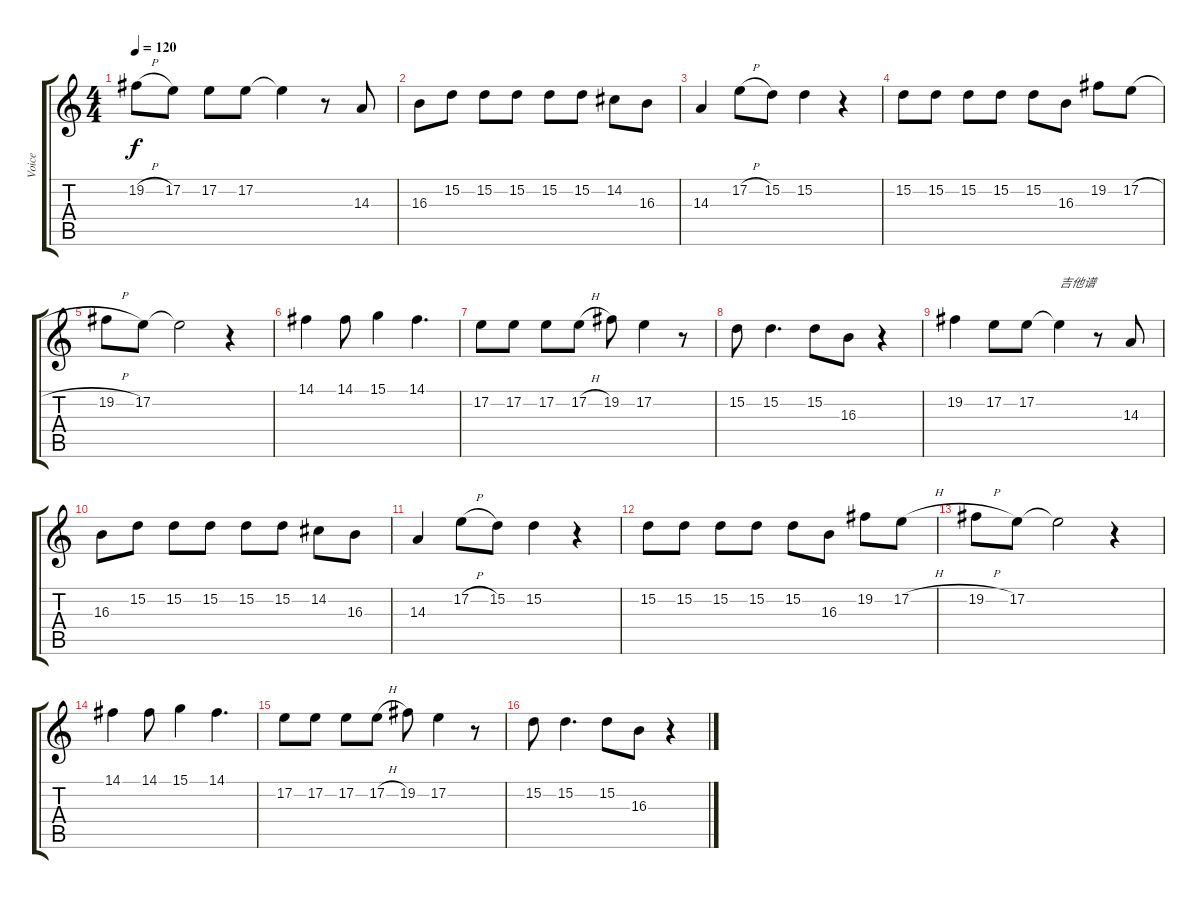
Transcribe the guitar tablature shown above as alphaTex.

\track ("Voice" "Voice") {instrument synthvoice}
\staff {score tabs}
\tuning (E4 B3 G3 D3 A2 E2) {hide}
\ts (4 4)
\tempo 120
\clef g2
\ks c
19.2{h}.8{dy f} 17.2.8 17.2.8 17.2.8 17.2{t}.4 r.8 14.3.8 |
16.3.8 15.2.8 15.2.8 15.2.8 15.2.8 15.2.8 14.2.8 16.3.8 |
14.3.4 17.2{h}.8 15.2.8 15.2.4 r.4 |
15.2.8 15.2.8 15.2.8 15.2.8 15.2.8 16.3.8 19.2.8 17.2{h}.8 |
19.2{h}.8 17.2.8 17.2{t}.2 r.4 |
14.1.4 14.1.8 15.1.4 14.1.4{d} |
17.2.8 17.2.8 17.2.8 17.2{h}.8 19.2.8 17.2.4 r.8 |
15.2.8 15.2.4{d} 15.2.8 16.3.8 r.4 |
19.2.4 17.2.8 17.2.8 17.2{t}.4{txt "吉他谱"} r.8 14.3.8 |
16.3.8 15.2.8 15.2.8 15.2.8 15.2.8 15.2.8 14.2.8 16.3.8 |
14.3.4 17.2{h}.8 15.2.8 15.2.4 r.4 |
15.2.8 15.2.8 15.2.8 15.2.8 15.2.8 16.3.8 19.2.8 17.2{h}.8 |
19.2{h}.8 17.2.8 17.2{t}.2 r.4 |
14.1.4 14.1.8 15.1.4 14.1.4{d} |
17.2.8 17.2.8 17.2.8 17.2{h}.8 19.2.8 17.2.4 r.8 |
15.2.8 15.2.4{d} 15.2.8 16.3.8 r.4
